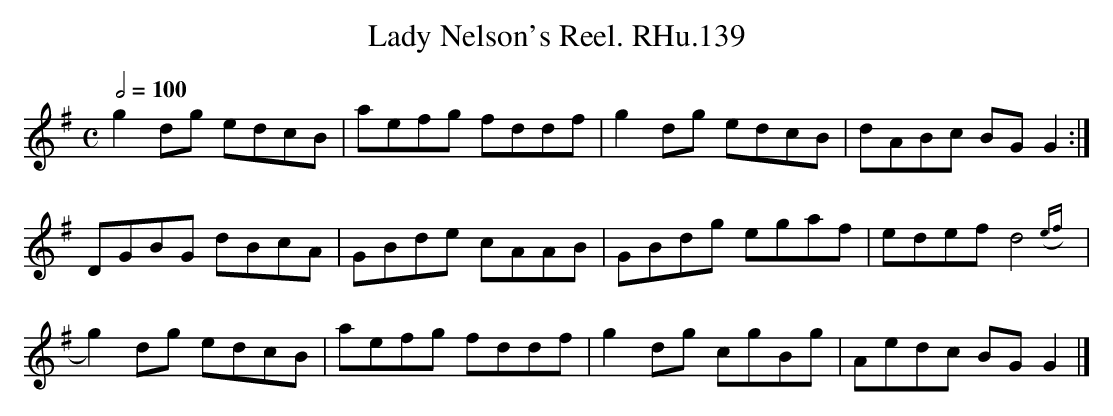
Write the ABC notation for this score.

X:1
T:Lady Nelson's Reel. RHu.139
M:C
L:1/8
Q:1/2=100
K:G
g2dg edcB|aefg fddf|g2dg edcB|dABc BGG2:|
DGBG dBcA|GBde cAAB|GBdg egaf|edef d4({ef}|
g2)dg edcB|aefg fddf|g2dg cgBg|Aedc BG G2|]
